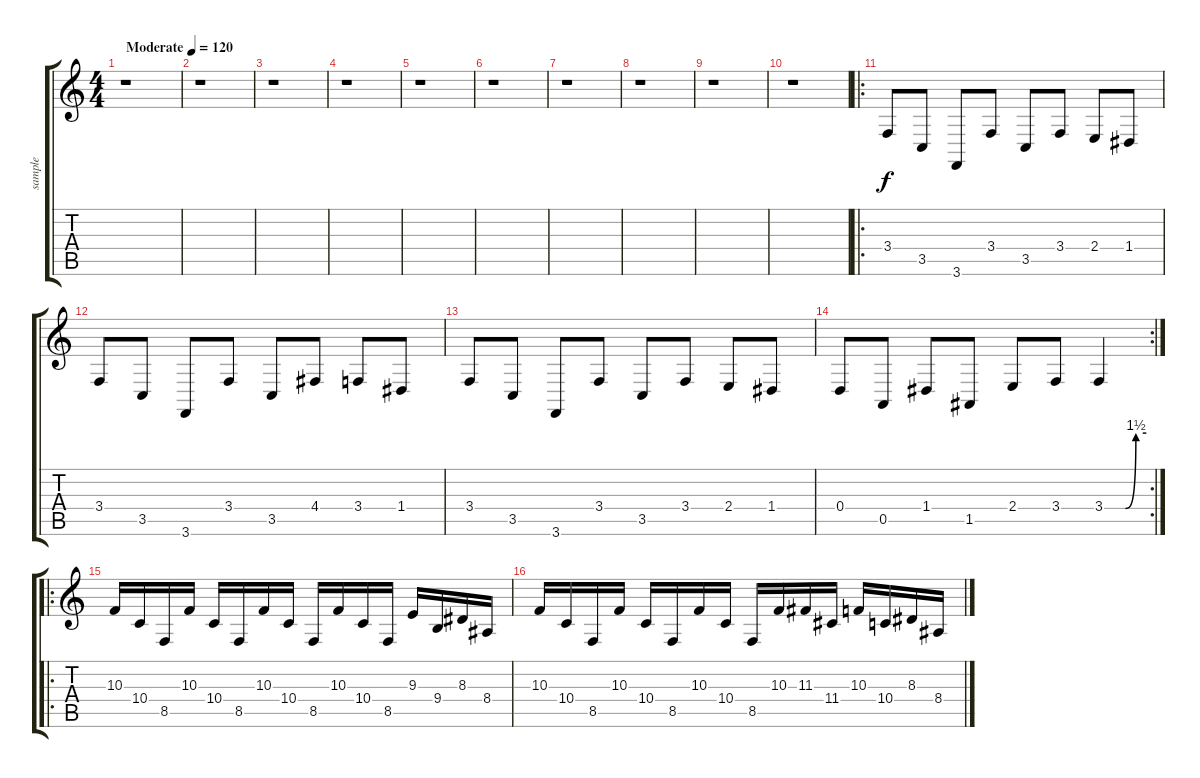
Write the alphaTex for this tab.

\track ("sample " "sample ") {instrument cello}
\staff {score tabs}
\tuning (E4 B3 G3 D3 A2 D2) {hide}
\ts (4 4)
\tempo (120 "Moderate")
\clef g2
\ks c
r.1{dy f instrument cello} |
r.1 |
r.1 |
r.1 |
r.1 |
r.1 |
r.1 |
r.1 |
r.1 |
r.1 |
\ro
3.4.8 3.5.8 3.6.8 3.4.8 3.5.8 3.4.8 2.4.8 1.4.8 |
3.4.8 3.5.8 3.6.8 3.4.8 3.5.8 4.4.8 3.4.8 1.4.8 |
3.4.8 3.5.8 3.6.8 3.4.8 3.5.8 3.4.8 2.4.8 1.4.8 |
\rc 2
0.4.8 0.5.8 1.4.8 1.5.8 2.4.8 3.4.8 3.4{be (custom 0 0 30 0 45 6 60 6)}.4 |
\ro
10.3.16 10.4.16 8.5.16 10.3.16 10.4.16 8.5.16 10.3.16 10.4.16 8.5.16 10.3.16 10.4.16 8.5.16 9.3.16 9.4.16 8.3.16 8.4.16 |
10.3.16 10.4.16 8.5.16 10.3.16 10.4.16 8.5.16 10.3.16 10.4.16 8.5.16 10.3.16 11.3.16 11.4.16 10.3.16 10.4.16 8.3.16 8.4.16
